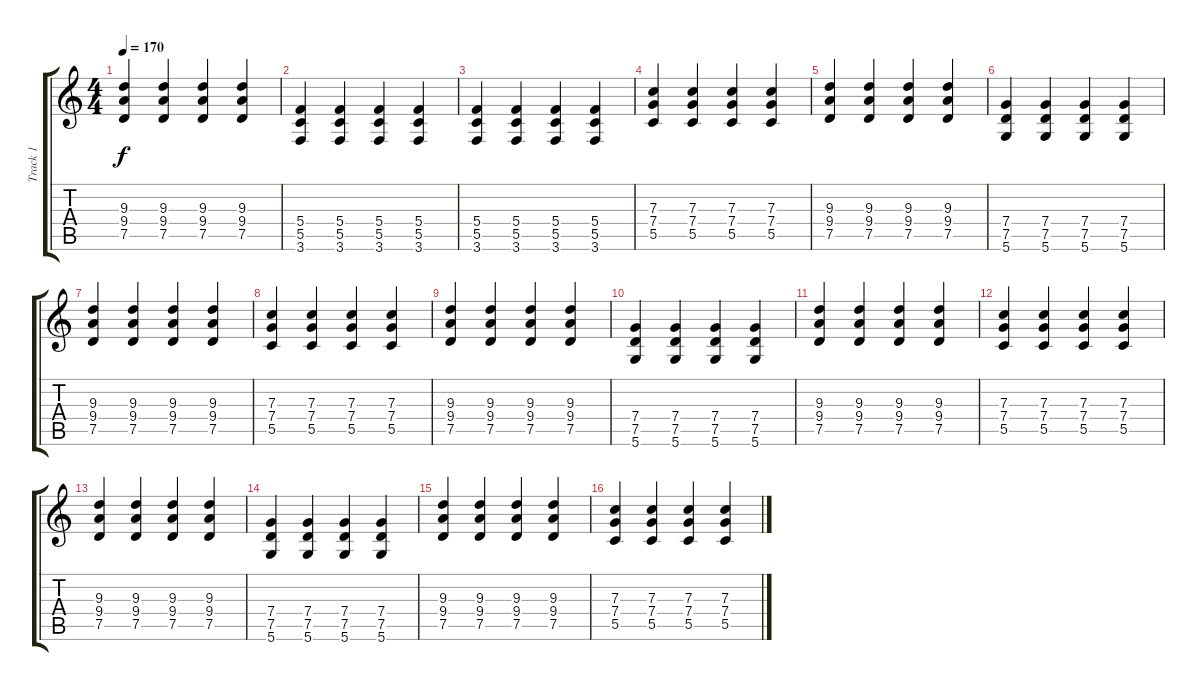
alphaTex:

\track ("Track 1" "Track 1") {instrument distortionguitar}
\staff {score tabs}
\tuning (D4 A3 F3 C3 G2 D2) {hide}
\ts (4 4)
\tempo 170
\clef g2
\ks c
(9.3 9.4 7.5).4{dy f} (9.3 9.4 7.5).4 (9.3 9.4 7.5).4 (9.3 9.4 7.5).4 |
(5.4 5.5 3.6).4 (5.4 5.5 3.6).4 (5.4 5.5 3.6).4 (5.4 5.5 3.6).4 |
(5.4 5.5 3.6).4 (5.4 5.5 3.6).4 (5.4 5.5 3.6).4 (5.4 5.5 3.6).4 |
(7.3 7.4 5.5).4 (7.3 7.4 5.5).4 (7.3 7.4 5.5).4 (7.3 7.4 5.5).4 |
(9.3 9.4 7.5).4 (9.3 9.4 7.5).4 (9.3 9.4 7.5).4 (9.3 9.4 7.5).4 |
(7.4 7.5 5.6).4 (7.4 7.5 5.6).4 (7.4 7.5 5.6).4 (7.4 7.5 5.6).4 |
(9.3 9.4 7.5).4 (9.3 9.4 7.5).4 (9.3 9.4 7.5).4 (9.3 9.4 7.5).4 |
(7.3 7.4 5.5).4 (7.3 7.4 5.5).4 (7.3 7.4 5.5).4 (7.3 7.4 5.5).4 |
(9.3 9.4 7.5).4 (9.3 9.4 7.5).4 (9.3 9.4 7.5).4 (9.3 9.4 7.5).4 |
(7.4 7.5 5.6).4 (7.4 7.5 5.6).4 (7.4 7.5 5.6).4 (7.4 7.5 5.6).4 |
(9.3 9.4 7.5).4 (9.3 9.4 7.5).4 (9.3 9.4 7.5).4 (9.3 9.4 7.5).4 |
(7.3 7.4 5.5).4 (7.3 7.4 5.5).4 (7.3 7.4 5.5).4 (7.3 7.4 5.5).4 |
(9.3 9.4 7.5).4 (9.3 9.4 7.5).4 (9.3 9.4 7.5).4 (9.3 9.4 7.5).4 |
(7.4 7.5 5.6).4 (7.4 7.5 5.6).4 (7.4 7.5 5.6).4 (7.4 7.5 5.6).4 |
(9.3 9.4 7.5).4 (9.3 9.4 7.5).4 (9.3 9.4 7.5).4 (9.3 9.4 7.5).4 |
(7.3 7.4 5.5).4 (7.3 7.4 5.5).4 (7.3 7.4 5.5).4 (7.3 7.4 5.5).4
